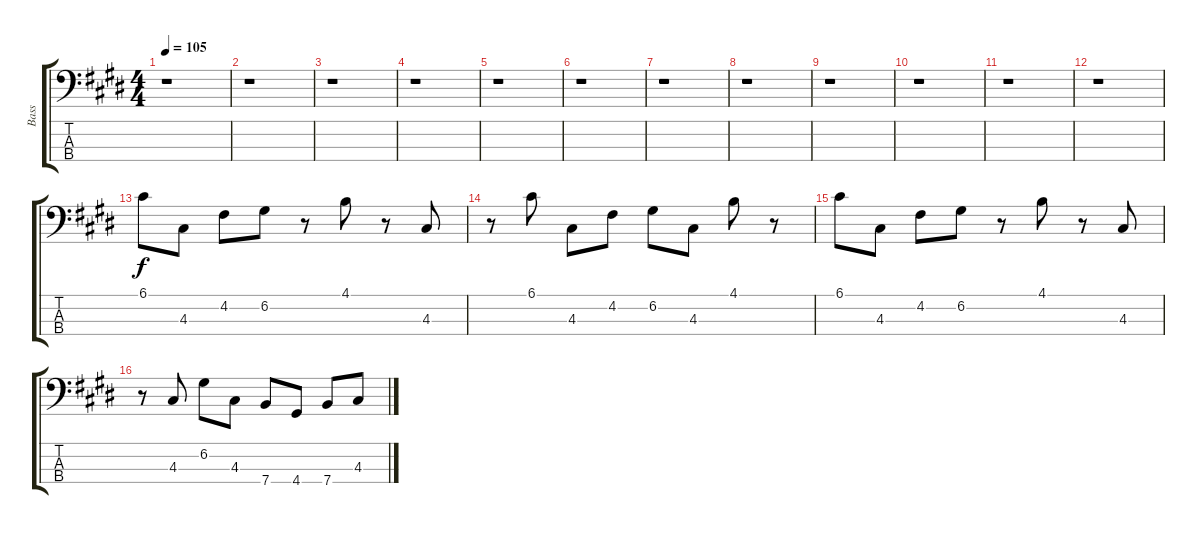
\track ("Bass" "Bass") {instrument electricbassfinger}
\staff {score tabs}
\tuning (G2 D2 A1 E1) {hide}
\ts (4 4)
\tempo 105
\clef f4
\ks c#minor
r.1{dy f} |
r.1 |
r.1 |
r.1 |
r.1 |
r.1 |
r.1 |
r.1 |
r.1 |
r.1 |
r.1 |
r.1 |
6.1.8{instrument slapbass1} 4.3.8 4.2.8 6.2.8 r.8 4.1.8 r.8 4.3.8 |
r.8 6.1.8 4.3.8 4.2.8 6.2.8 4.3.8 4.1.8 r.8 |
6.1.8 4.3.8 4.2.8 6.2.8 r.8 4.1.8 r.8 4.3.8 |
r.8 4.3.8 6.2.8 4.3.8 7.4.8 4.4.8 7.4.8 4.3.8
